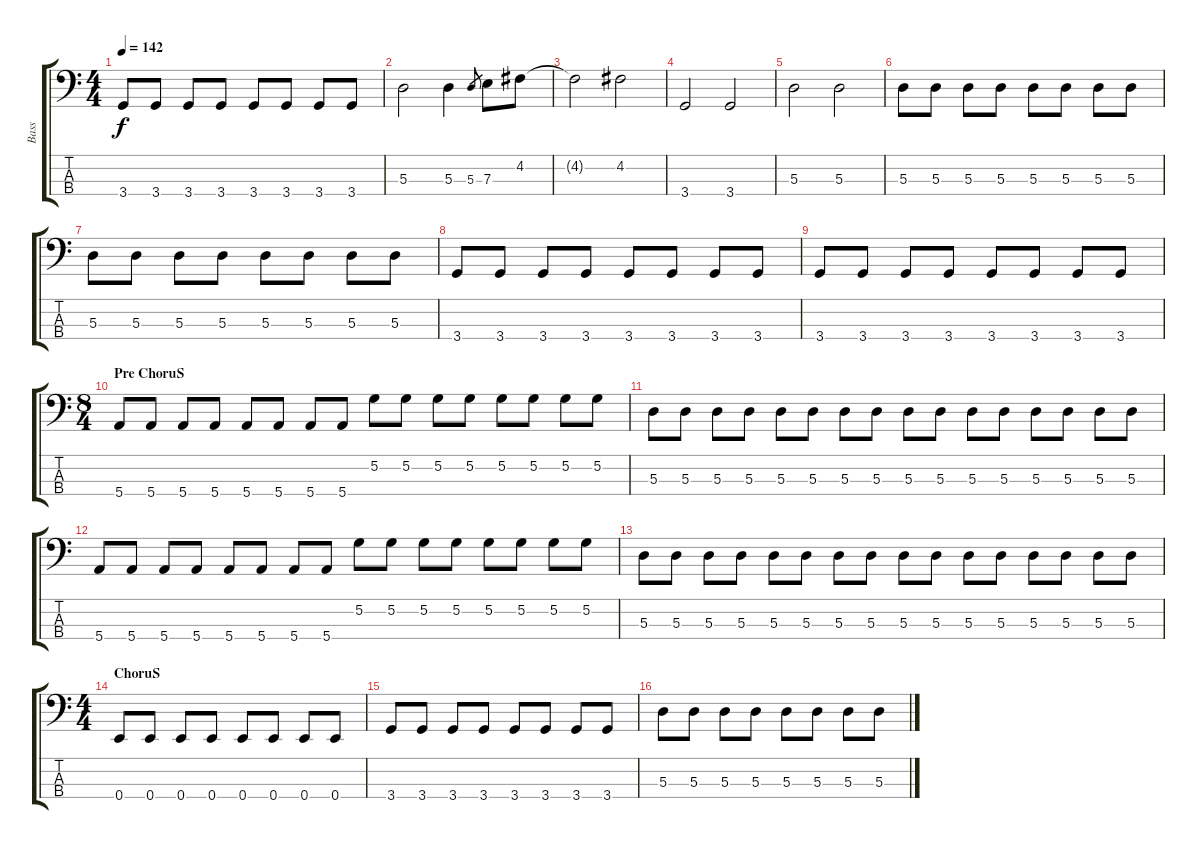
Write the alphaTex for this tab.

\track ("Bass" "Bass") {instrument electricbasspick}
\staff {score tabs}
\tuning (G2 D2 A1 E1) {hide}
\ts (4 4)
\tempo 142
\clef f4
\ks c
3.4.8{dy f} 3.4.8 3.4.8 3.4.8 3.4.8 3.4.8 3.4.8 3.4.8 |
5.3.2 5.3.4 5.3.8{gr} 7.3.8 4.2.8 |
4.2{t}.2 4.2.2 |
3.4.2 3.4.2 |
5.3.2 5.3.2 |
5.3.8 5.3.8 5.3.8 5.3.8 5.3.8 5.3.8 5.3.8 5.3.8 |
5.3.8 5.3.8 5.3.8 5.3.8 5.3.8 5.3.8 5.3.8 5.3.8 |
3.4.8 3.4.8 3.4.8 3.4.8 3.4.8 3.4.8 3.4.8 3.4.8 |
3.4.8 3.4.8 3.4.8 3.4.8 3.4.8 3.4.8 3.4.8 3.4.8 |
\ts (8 4)
\section ("" "Pre ChoruS")
5.4.8 5.4.8 5.4.8 5.4.8 5.4.8 5.4.8 5.4.8 5.4.8 5.2.8 5.2.8 5.2.8 5.2.8 5.2.8 5.2.8 5.2.8 5.2.8 |
5.3.8 5.3.8 5.3.8 5.3.8 5.3.8 5.3.8 5.3.8 5.3.8 5.3.8 5.3.8 5.3.8 5.3.8 5.3.8 5.3.8 5.3.8 5.3.8 |
5.4.8 5.4.8 5.4.8 5.4.8 5.4.8 5.4.8 5.4.8 5.4.8 5.2.8 5.2.8 5.2.8 5.2.8 5.2.8 5.2.8 5.2.8 5.2.8 |
5.3.8 5.3.8 5.3.8 5.3.8 5.3.8 5.3.8 5.3.8 5.3.8 5.3.8 5.3.8 5.3.8 5.3.8 5.3.8 5.3.8 5.3.8 5.3.8 |
\ts (4 4)
\section ("" "ChoruS")
0.4.8 0.4.8 0.4.8 0.4.8 0.4.8 0.4.8 0.4.8 0.4.8 |
3.4.8 3.4.8 3.4.8 3.4.8 3.4.8 3.4.8 3.4.8 3.4.8 |
5.3.8 5.3.8 5.3.8 5.3.8 5.3.8 5.3.8 5.3.8 5.3.8
